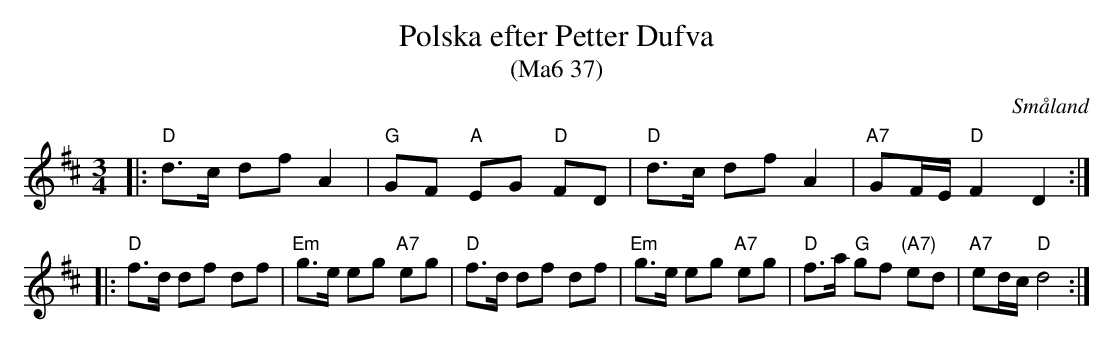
X:1
T: Polska efter Petter Dufva
T: (Ma6 37)
O: Småland
M: 3/4
L: 1/8
K: D
|: "D"d>c df A2 | "G"GF "A"EG "D"FD \
|  "D"d>c df A2 | "A7"GF/E/ "D"F2 D2 :|
|: "D"f>d df df | "Em"g>e eg "A7"eg \
|  "D"f>d df df | "Em"g>e eg "A7"eg \
|  "D"f>a "G"gf "(A7)"ed | "A7"ed/c/ "D"d4 :|
